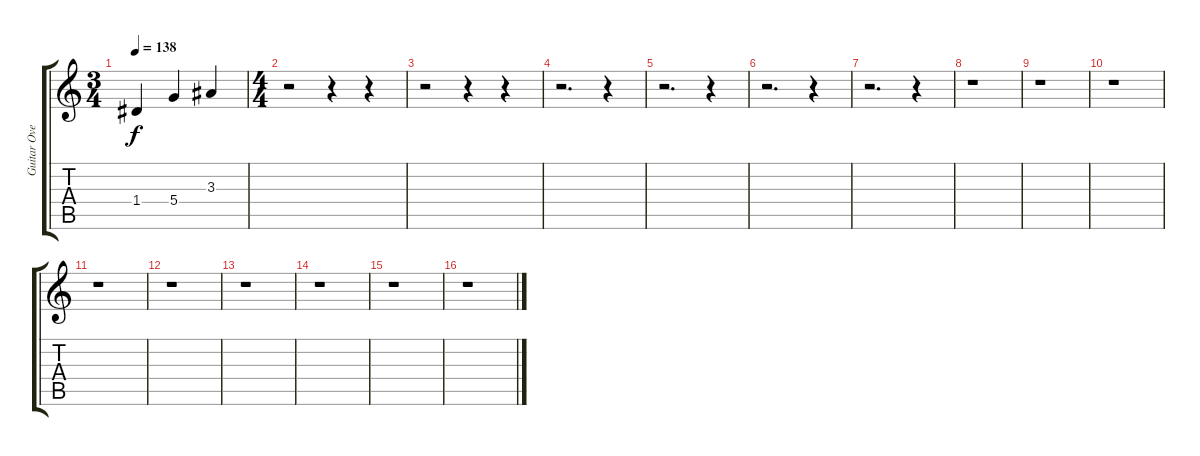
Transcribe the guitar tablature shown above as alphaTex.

\track ("Guitar Overdub (Linde)" "Guitar Ove") {instrument acousticguitarsteel}
\staff {score tabs}
\tuning (E4 B3 G3 D3 A2 E2) {hide}
\ts (3 4)
\tempo 138
\clef g2
\ks c
1.4.4{dy f} 5.4.4 3.3.4 |
\ts (4 4)
r.2 r.4 r.4 |
r.2 r.4 r.4 |
r.2{d} r.4 |
r.2{d} r.4 |
r.2{d} r.4 |
r.2{d} r.4 |
r.1 |
r.1 |
r.1 |
r.1 |
r.1 |
r.1 |
r.1 |
r.1 |
r.1
